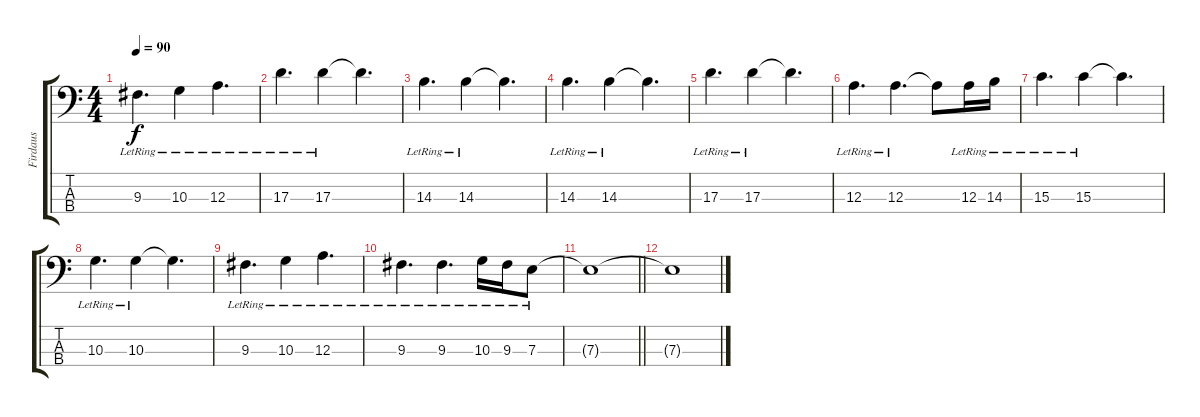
\track ("Firdaus" "Firdaus") {instrument electricbassfinger}
\staff {score tabs}
\tuning (G2 D2 A1 E1) {hide}
\ts (4 4)
\tempo 90
\clef f4
\ks c
9.3{lr}.4{d dy f} 10.3{lr}.4 12.3{lr}.4{d} |
17.3{lr}.4{d} 17.3{lr}.4 17.3{t}.4{d} |
14.3{lr}.4{d} 14.3{lr}.4 14.3{t}.4{d} |
14.3{lr}.4{d} 14.3{lr}.4 14.3{t}.4{d} |
17.3{lr}.4{d} 17.3{lr}.4 17.3{t}.4{d} |
12.3{lr}.4{d} 12.3{lr}.4{d} 12.3{t}.8 12.3{lr}.16 14.3{lr}.16 |
15.3{lr}.4{d} 15.3{lr}.4 15.3{t}.4{d} |
10.3{lr}.4{d} 10.3{lr}.4 10.3{t}.4{d} |
9.3{lr}.4{d} 10.3{lr}.4 12.3{lr}.4{d} |
9.3{lr}.4{d} 9.3{lr}.4{d} 10.3{lr}.16 9.3{lr}.16 7.3{lr}.8 |
\barLineRight lightlight
7.3{t}.1 |
7.3{t}.1
